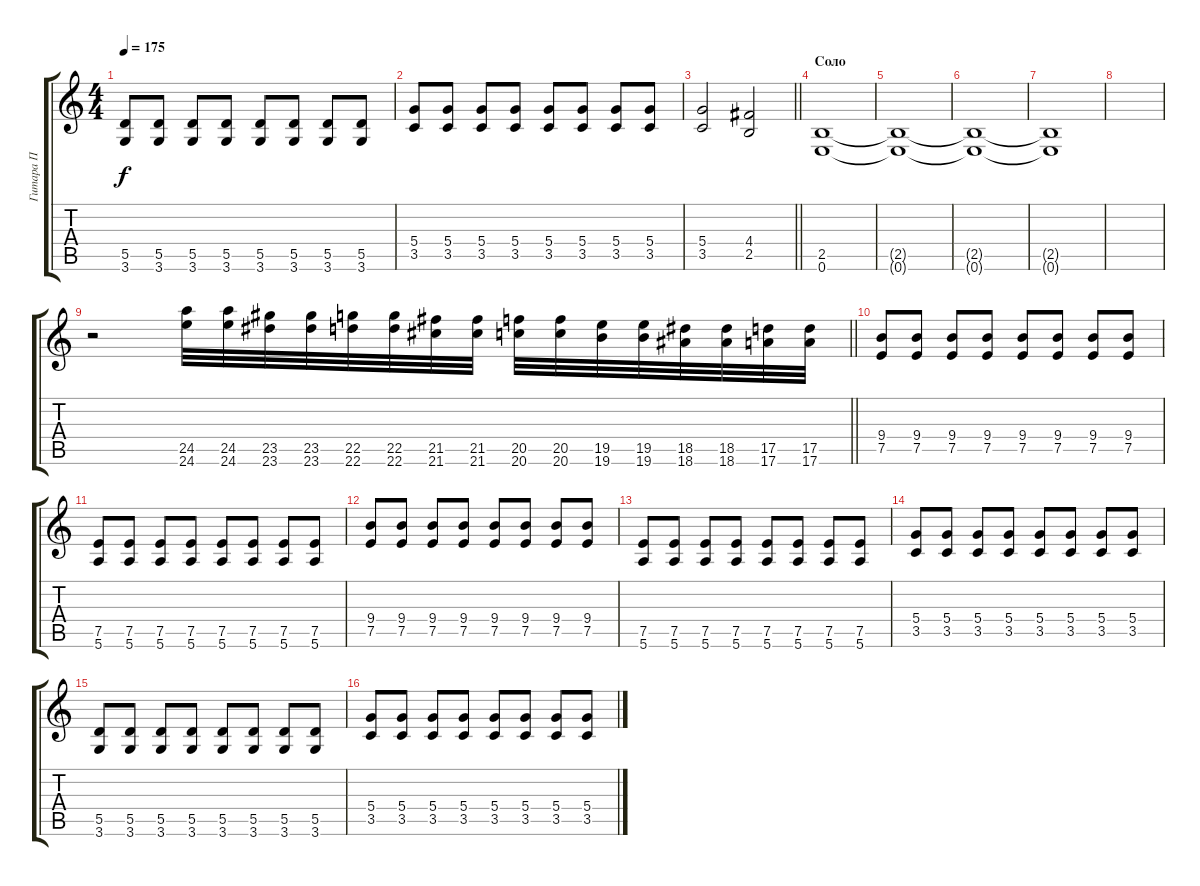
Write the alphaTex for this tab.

\track ("Гитара П" "Гитара П") {instrument overdrivenguitar}
\staff {score tabs}
\tuning (E4 B3 G3 D3 A2 E2) {hide}
\ts (4 4)
\tempo 175
\clef g2
\ks c
(5.5 3.6).8{dy f} (5.5 3.6).8 (5.5 3.6).8 (5.5 3.6).8 (5.5 3.6).8 (5.5 3.6).8 (5.5 3.6).8 (5.5 3.6).8 |
(5.4 3.5).8 (5.4 3.5).8 (5.4 3.5).8 (5.4 3.5).8 (5.4 3.5).8 (5.4 3.5).8 (5.4 3.5).8 (5.4 3.5).8 |
\barLineRight lightlight
(5.4 3.5).2 (4.4 2.5).2 |
\section ("" "Соло")
(2.5 0.6).1{volume 0} |
(2.5{t} 0.6{t}).1 |
(2.5{t} 0.6{t}).1 |
(2.5{t} 0.6{t}).1 |
|
\barLineRight lightlight
r.2 (24.5 24.6).32{volume 13} (24.5 24.6).32 (23.5 23.6).32 (23.5 23.6).32 (22.5 22.6).32 (22.5 22.6).32 (21.5 21.6).32 (21.5 21.6).32 (20.5 20.6).32 (20.5 20.6).32 (19.5 19.6).32 (19.5 19.6).32 (18.5 18.6).32 (18.5 18.6).32 (17.5 17.6).32 (17.5 17.6).32 |
\section ("" " ")
(9.4 7.5).8 (9.4 7.5).8 (9.4 7.5).8 (9.4 7.5).8 (9.4 7.5).8 (9.4 7.5).8 (9.4 7.5).8 (9.4 7.5).8 |
(7.5 5.6).8 (7.5 5.6).8 (7.5 5.6).8 (7.5 5.6).8 (7.5 5.6).8 (7.5 5.6).8 (7.5 5.6).8 (7.5 5.6).8 |
(9.4 7.5).8 (9.4 7.5).8 (9.4 7.5).8 (9.4 7.5).8 (9.4 7.5).8 (9.4 7.5).8 (9.4 7.5).8 (9.4 7.5).8 |
(7.5 5.6).8 (7.5 5.6).8 (7.5 5.6).8 (7.5 5.6).8 (7.5 5.6).8 (7.5 5.6).8 (7.5 5.6).8 (7.5 5.6).8 |
(5.4 3.5).8 (5.4 3.5).8 (5.4 3.5).8 (5.4 3.5).8 (5.4 3.5).8 (5.4 3.5).8 (5.4 3.5).8 (5.4 3.5).8 |
(5.5 3.6).8 (5.5 3.6).8 (5.5 3.6).8 (5.5 3.6).8 (5.5 3.6).8 (5.5 3.6).8 (5.5 3.6).8 (5.5 3.6).8 |
(5.4 3.5).8 (5.4 3.5).8 (5.4 3.5).8 (5.4 3.5).8 (5.4 3.5).8 (5.4 3.5).8 (5.4 3.5).8 (5.4 3.5).8
